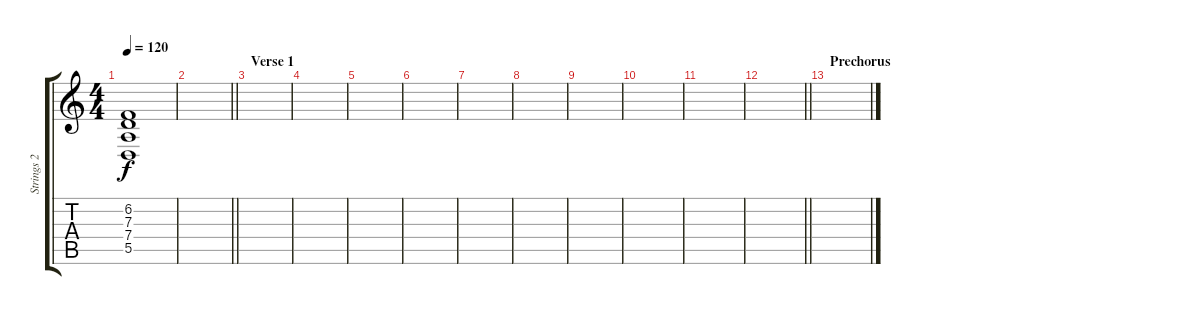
\track ("Strings 2" "Strings 2") {instrument stringensemble1}
\staff {score tabs}
\tuning (E4 B3 G3 D3 A2 E2) {hide}
\ts (4 4)
\tempo 120
\clef g2
\ks c
(6.2 7.3 7.4 5.5).1{dy f} |
\barLineRight lightlight
|
\section ("" "Verse 1")
|
|
|
|
|
|
|
|
|
\barLineRight lightlight
|
\section ("" "Prechorus")
